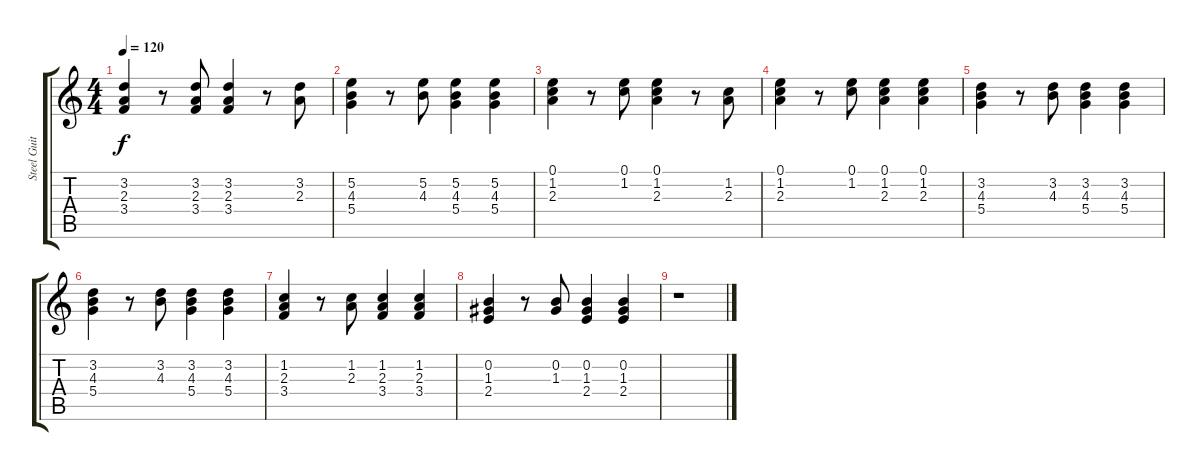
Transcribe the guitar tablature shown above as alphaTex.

\track ("Steel Guitar" "Steel Guit") {instrument acousticguitarsteel}
\staff {score tabs}
\tuning (E4 B3 G3 D3 A2 E2) {hide}
\ts (4 4)
\tempo 120
\clef g2
\ks c
(3.2 2.3 3.4).4{dy f} r.8 (3.2 2.3 3.4).8 (3.2 2.3 3.4).4 r.8 (3.2 2.3).8 |
(5.2 4.3 5.4).4 r.8 (5.2 4.3).8 (5.2 4.3 5.4).4 (5.2 4.3 5.4).4 |
(0.1 1.2 2.3).4 r.8 (0.1 1.2).8 (0.1 1.2 2.3).4 r.8 (1.2 2.3).8 |
(0.1 1.2 2.3).4 r.8 (0.1 1.2).8 (0.1 1.2 2.3).4 (0.1 1.2 2.3).4 |
(3.2 4.3 5.4).4 r.8 (3.2 4.3).8 (3.2 4.3 5.4).4 (3.2 4.3 5.4).4 |
(3.2 4.3 5.4).4 r.8 (3.2 4.3).8 (3.2 4.3 5.4).4 (3.2 4.3 5.4).4 |
(1.2 2.3 3.4).4 r.8 (1.2 2.3).8 (1.2 2.3 3.4).4 (1.2 2.3 3.4).4 |
(0.2 1.3 2.4).4 r.8 (0.2 1.3).8 (0.2 1.3 2.4).4 (0.2 1.3 2.4).4 |
r.1
